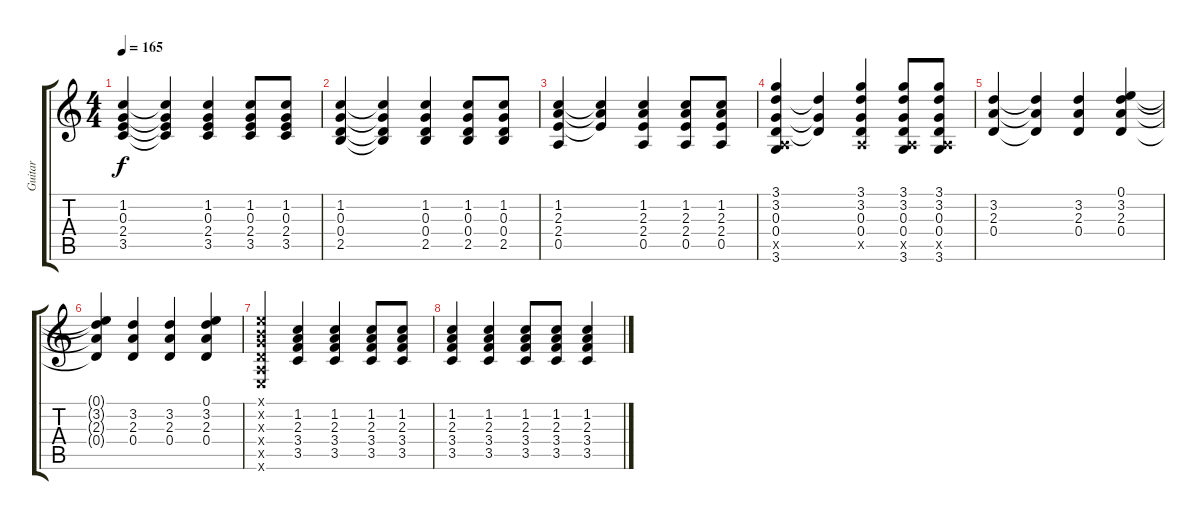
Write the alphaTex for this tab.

\track ("Guitar" "Guitar") {instrument acousticguitarsteel}
\staff {score tabs}
\tuning (E4 B3 G3 D3 A2 E2) {hide}
\ts (4 4)
\tempo 165
\clef g2
\ks c
(1.2 0.3 2.4 3.5).4{dy f} (1.2{t} 0.3{t} 2.4{t} 3.5{t}).4 (1.2 0.3 2.4 3.5).4 (1.2 0.3 2.4 3.5).8 (1.2 0.3 2.4 3.5).8 |
(1.2 0.3 0.4 2.5).4 (1.2{t} 0.3{t} 0.4{t} 2.5{t}).4 (1.2 0.3 0.4 2.5).4 (1.2 0.3 0.4 2.5).8 (1.2 0.3 0.4 2.5).8 |
(1.2 2.3 2.4 0.5).4 (1.2{t} 2.3{t} 2.4{t}).4 (1.2 2.3 2.4 0.5).4 (1.2 2.3 2.4 0.5).8 (1.2 2.3 2.4 0.5).8 |
(3.1 3.2 0.3 0.4 0.5{x} 3.6).4 (3.2{t} 0.3{t} 0.4{t}).4 (3.1 3.2 0.3 0.4 0.5{x}).4 (3.1 3.2 0.3 0.4 0.5{x} 3.6).8 (3.1 3.2 0.3 0.4 0.5{x} 3.6).8 |
(3.2 2.3 0.4).4 (3.2{t} 2.3{t} 0.4{t}).4 (3.2 2.3 0.4).4 (0.1 3.2 2.3 0.4).4 |
(0.1{t} 3.2{t} 2.3{t} 0.4{t}).4 (3.2 2.3 0.4).4 (3.2 2.3 0.4).4 (0.1 3.2 2.3 0.4).4 |
(0.1{x} 0.2{x} 0.3{x} 0.4{x} 0.5{x} 0.6{x}).4 (1.2 2.3 3.4 3.5).4 (1.2 2.3 3.4 3.5).4 (1.2 2.3 3.4 3.5).8 (1.2 2.3 3.4 3.5).8 |
(1.2 2.3 3.4 3.5).4 (1.2 2.3 3.4 3.5).4 (1.2 2.3 3.4 3.5).8 (1.2 2.3 3.4 3.5).8 (1.2 2.3 3.4 3.5).4
